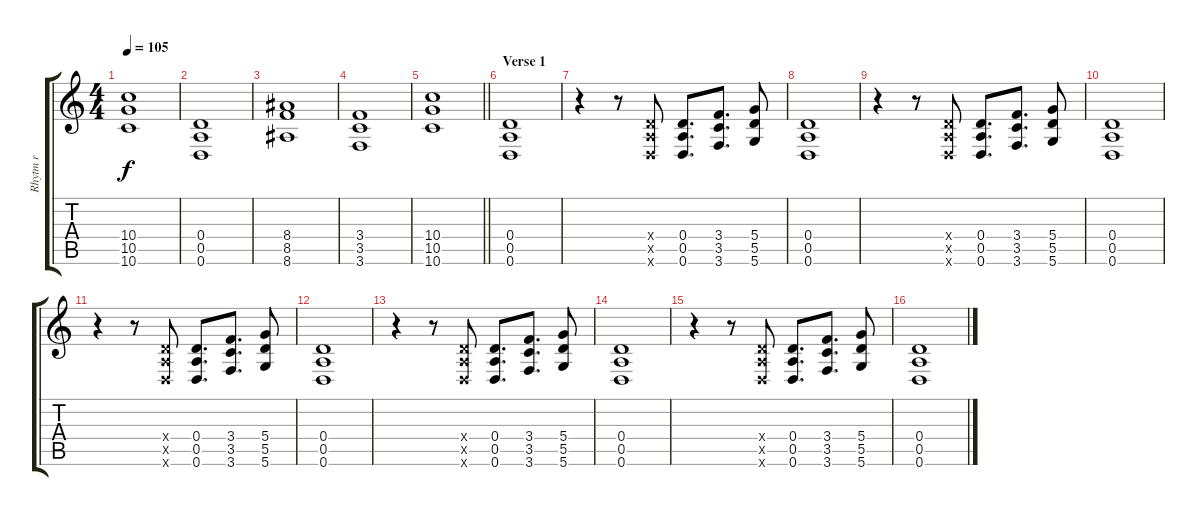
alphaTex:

\track ("Rhytm r" "Rhytm r") {instrument distortionguitar}
\staff {score tabs}
\tuning (E4 B3 G3 D3 A2 D2) {hide}
\ts (4 4)
\tempo 105
\clef g2
\ks c
(10.4 10.5 10.6).1{dy f} |
(0.4 0.5 0.6).1 |
(8.4 8.5 8.6).1 |
(3.4 3.5 3.6).1 |
\barLineRight lightlight
(10.4 10.5 10.6).1 |
\section ("" "Verse 1")
(0.4 0.5 0.6).1 |
r.4 r.8 (0.4{x} 0.5{x} 0.6{x}).8 (0.4 0.5 0.6).8{d} (3.4 3.5 3.6).8{d} (5.4 5.5 5.6).8 |
(0.4 0.5 0.6).1 |
r.4 r.8 (0.4{x} 0.5{x} 0.6{x}).8 (0.4 0.5 0.6).8{d} (3.4 3.5 3.6).8{d} (5.4 5.5 5.6).8 |
(0.4 0.5 0.6).1 |
r.4 r.8 (0.4{x} 0.5{x} 0.6{x}).8 (0.4 0.5 0.6).8{d} (3.4 3.5 3.6).8{d} (5.4 5.5 5.6).8 |
(0.4 0.5 0.6).1 |
r.4 r.8 (0.4{x} 0.5{x} 0.6{x}).8 (0.4 0.5 0.6).8{d} (3.4 3.5 3.6).8{d} (5.4 5.5 5.6).8 |
(0.4 0.5 0.6).1 |
r.4 r.8 (0.4{x} 0.5{x} 0.6{x}).8 (0.4 0.5 0.6).8{d} (3.4 3.5 3.6).8{d} (5.4 5.5 5.6).8 |
(0.4 0.5 0.6).1
